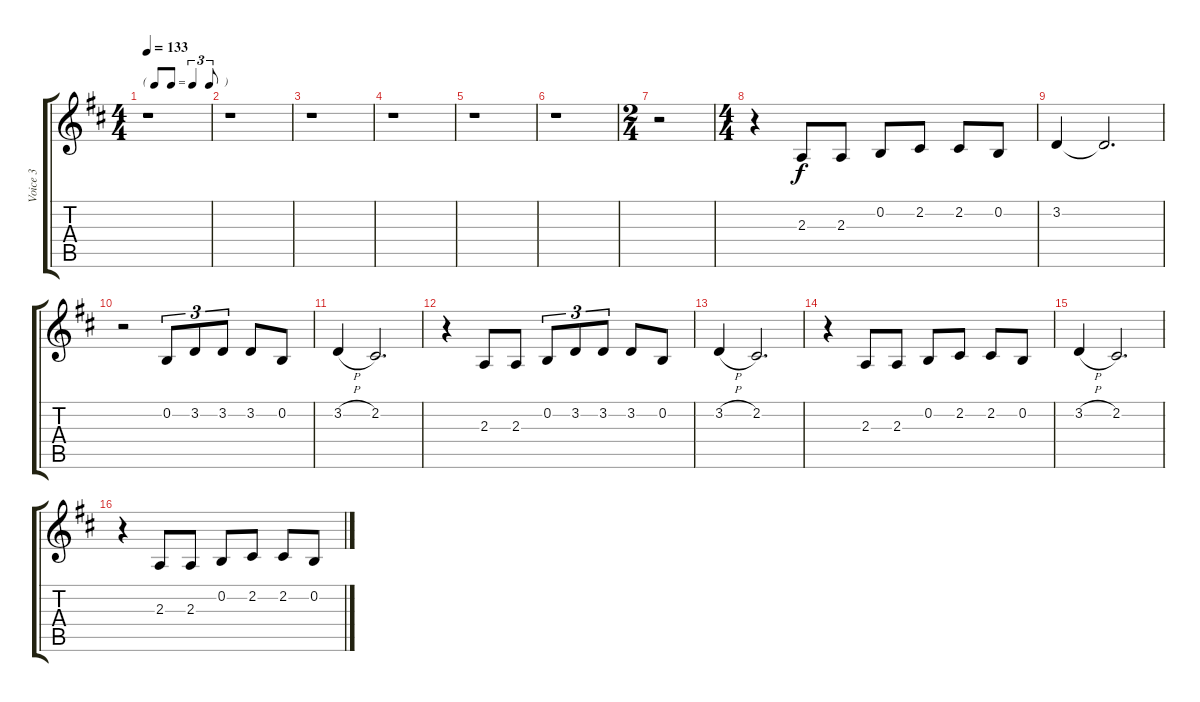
\track ("Voice 3" "Voice 3") {instrument sopranosax}
\staff {score tabs}
\tuning (E4 B3 G3 D3 A2 E2) {hide}
\ts (4 4)
\tf triplet8th
\tempo 133
\clef g2
\ks d
r.1{dy f} |
r.1 |
r.1 |
r.1 |
r.1 |
r.1 |
\ts (2 4)
r.2 |
\ts (4 4)
r.4 2.3.8 2.3.8 0.2.8 2.2.8 2.2.8 0.2.8 |
3.2.4 3.2{t}.2{d} |
r.2 0.2.8{tu (3 2)} 3.2.8{tu (3 2)} 3.2.8{tu (3 2)} 3.2.8 0.2.8 |
3.2{h}.4 2.2.2{d} |
r.4 2.3.8 2.3.8 0.2.8{tu (3 2)} 3.2.8{tu (3 2)} 3.2.8{tu (3 2)} 3.2.8 0.2.8 |
3.2{h}.4 2.2.2{d} |
r.4 2.3.8 2.3.8 0.2.8 2.2.8 2.2.8 0.2.8 |
3.2{h}.4 2.2.2{d} |
r.4 2.3.8 2.3.8 0.2.8 2.2.8 2.2.8 0.2.8
